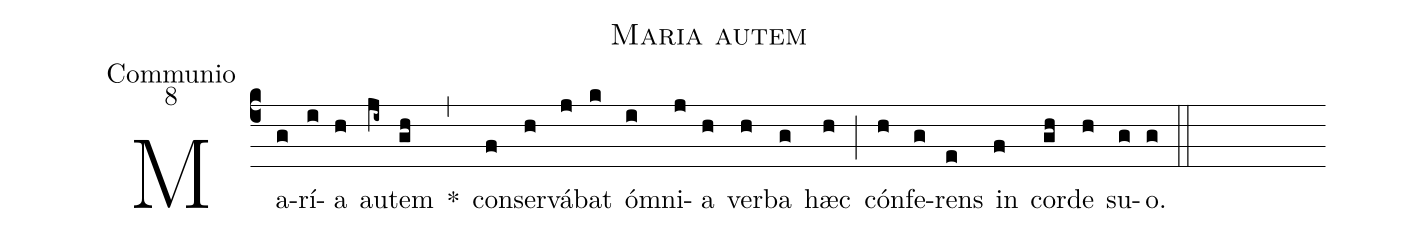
name:Maria autem;
office-part:Communio;
mode:8;
%%
(c4) Ma(g)rí(i)a(h) au(ji~)tem(gh) *(,) con(f)ser(h)vá(j)bat(k) óm(i)ni(j)a(h) ver(h)ba(g) hæc(h) (;) cón(h)fe(g)rens(e) in(f) cor(gh)de(h) su(g)o.(g) (::)
